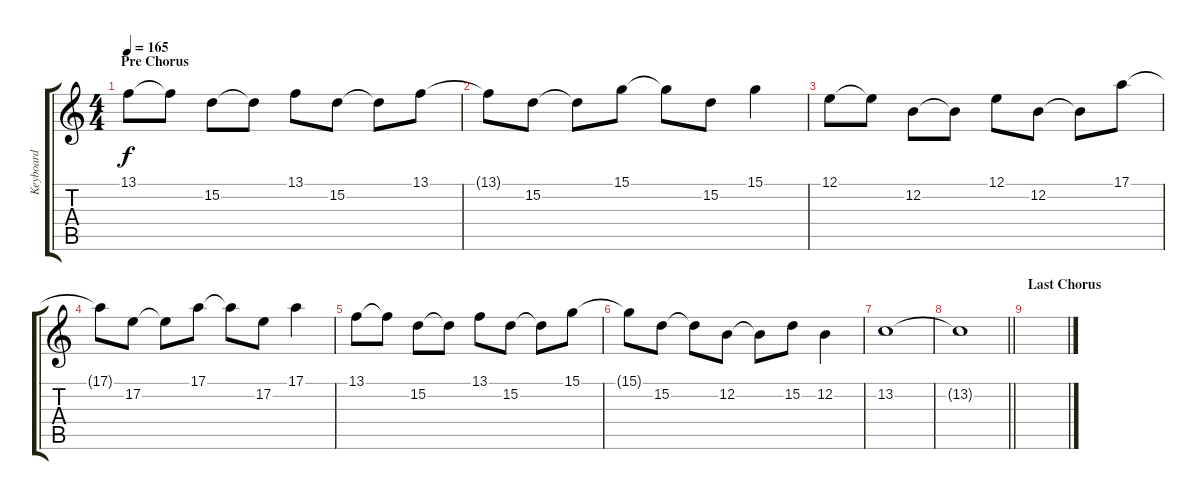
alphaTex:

\track ("Keyboard" "Keyboard") {instrument stringensemble1}
\staff {score tabs}
\tuning (E4 B3 G3 D3 A2 E2) {hide}
\ts (4 4)
\section ("" "Pre Chorus")
\tempo 165
\clef g2
\ks c
13.1.8{dy f} 13.1{t}.8 15.2.8 15.2{t}.8 13.1.8 15.2.8 15.2{t}.8 13.1.8 |
13.1{t}.8 15.2.8 15.2{t}.8 15.1.8 15.1{t}.8 15.2.8 15.1.4 |
12.1.8 12.1{t}.8 12.2.8 12.2{t}.8 12.1.8 12.2.8 12.2{t}.8 17.1.8 |
17.1{t}.8 17.2.8 17.2{t}.8 17.1.8 17.1{t}.8 17.2.8 17.1.4 |
13.1.8 13.1{t}.8 15.2.8 15.2{t}.8 13.1.8 15.2.8 15.2{t}.8 15.1.8 |
15.1{t}.8 15.2.8 15.2{t}.8 12.2.8 12.2{t}.8 15.2.8 12.2.4 |
13.2.1 |
\barLineRight lightlight
13.2{t}.1 |
\section ("" "Last Chorus")
